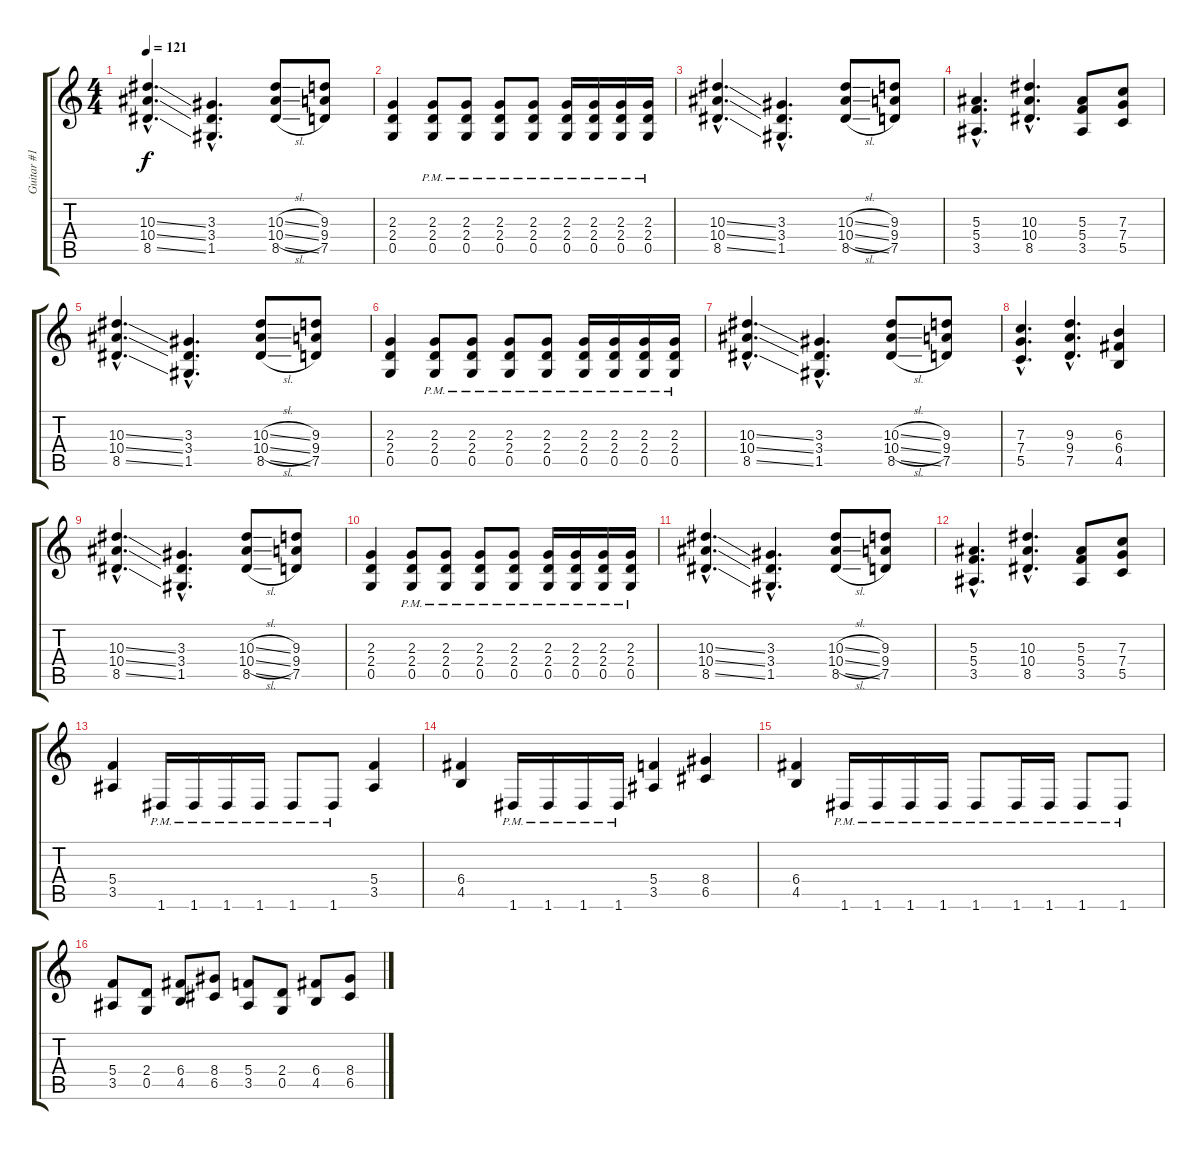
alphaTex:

\track ("Guitar #1" "Guitar #1") {instrument distortionguitar}
\staff {score tabs}
\tuning (D4 A3 F3 C3 G2 D2) {hide}
\ts (4 4)
\tempo 121
\clef g2
\ks c
(10.3{ss hac} 10.4{ss hac} 8.5{ss hac}).4{d dy f} (3.3{hac} 3.4{hac} 1.5{hac}).4{d} (10.3{sl} 10.4{sl} 8.5{sl}).8 (9.3 9.4 7.5).8 |
(2.3 2.4 0.5).4 (2.3{pm} 2.4{pm} 0.5{pm}).8 (2.3{pm} 2.4{pm} 0.5{pm}).8 (2.3{pm} 2.4{pm} 0.5{pm}).8 (2.3{pm} 2.4{pm} 0.5{pm}).8 (2.3{pm} 2.4{pm} 0.5{pm}).16 (2.3{pm} 2.4{pm} 0.5{pm}).16 (2.3{pm} 2.4{pm} 0.5{pm}).16 (2.3{pm} 2.4{pm} 0.5{pm}).16 |
(10.3{ss hac} 10.4{ss hac} 8.5{ss hac}).4{d} (3.3{hac} 3.4{hac} 1.5{hac}).4{d} (10.3{sl} 10.4{sl} 8.5{sl}).8 (9.3 9.4 7.5).8 |
(5.3{hac} 5.4{hac} 3.5{hac}).4{d} (10.3{hac} 10.4{hac} 8.5{hac}).4{d} (5.3 5.4 3.5).8 (7.3 7.4 5.5).8 |
(10.3{ss hac} 10.4{ss hac} 8.5{ss hac}).4{d} (3.3{hac} 3.4{hac} 1.5{hac}).4{d} (10.3{sl} 10.4{sl} 8.5{sl}).8 (9.3 9.4 7.5).8 |
(2.3 2.4 0.5).4 (2.3{pm} 2.4{pm} 0.5{pm}).8 (2.3{pm} 2.4{pm} 0.5{pm}).8 (2.3{pm} 2.4{pm} 0.5{pm}).8 (2.3{pm} 2.4{pm} 0.5{pm}).8 (2.3{pm} 2.4{pm} 0.5{pm}).16 (2.3{pm} 2.4{pm} 0.5{pm}).16 (2.3{pm} 2.4{pm} 0.5{pm}).16 (2.3{pm} 2.4{pm} 0.5{pm}).16 |
(10.3{ss hac} 10.4{ss hac} 8.5{ss hac}).4{d} (3.3{hac} 3.4{hac} 1.5{hac}).4{d} (10.3{sl} 10.4{sl} 8.5{sl}).8 (9.3 9.4 7.5).8 |
(7.3{hac} 7.4{hac} 5.5{hac}).4{d} (9.3{hac} 9.4{hac} 7.5{hac}).4{d} (6.3 6.4 4.5).4 |
(10.3{ss hac} 10.4{ss hac} 8.5{ss hac}).4{d} (3.3{hac} 3.4{hac} 1.5{hac}).4{d} (10.3{sl} 10.4{sl} 8.5{sl}).8 (9.3 9.4 7.5).8 |
(2.3 2.4 0.5).4 (2.3{pm} 2.4{pm} 0.5{pm}).8 (2.3{pm} 2.4{pm} 0.5{pm}).8 (2.3{pm} 2.4{pm} 0.5{pm}).8 (2.3{pm} 2.4{pm} 0.5{pm}).8 (2.3{pm} 2.4{pm} 0.5{pm}).16 (2.3{pm} 2.4{pm} 0.5{pm}).16 (2.3{pm} 2.4{pm} 0.5{pm}).16 (2.3{pm} 2.4{pm} 0.5{pm}).16 |
(10.3{ss hac} 10.4{ss hac} 8.5{ss hac}).4{d} (3.3{hac} 3.4{hac} 1.5{hac}).4{d} (10.3{sl} 10.4{sl} 8.5{sl}).8 (9.3 9.4 7.5).8 |
(5.3{hac} 5.4{hac} 3.5{hac}).4{d} (10.3{hac} 10.4{hac} 8.5{hac}).4{d} (5.3 5.4 3.5).8 (7.3 7.4 5.5).8 |
(5.4 3.5).4 1.6{pm}.16 1.6{pm}.16 1.6{pm}.16 1.6{pm}.16 1.6{pm}.8 1.6{pm}.8 (5.4 3.5).4 |
(6.4 4.5).4 1.6{pm}.16 1.6{pm}.16 1.6{pm}.16 1.6{pm}.16 (5.4 3.5).4 (8.4 6.5).4 |
(6.4 4.5).4 1.6{pm}.16 1.6{pm}.16 1.6{pm}.16 1.6{pm}.16 1.6{pm}.8 1.6{pm}.16 1.6{pm}.16 1.6{pm}.8 1.6{pm}.8 |
(5.4 3.5).8 (2.4 0.5).8 (6.4 4.5).8 (8.4 6.5).8 (5.4 3.5).8 (2.4 0.5).8 (6.4 4.5).8 (8.4 6.5).8
